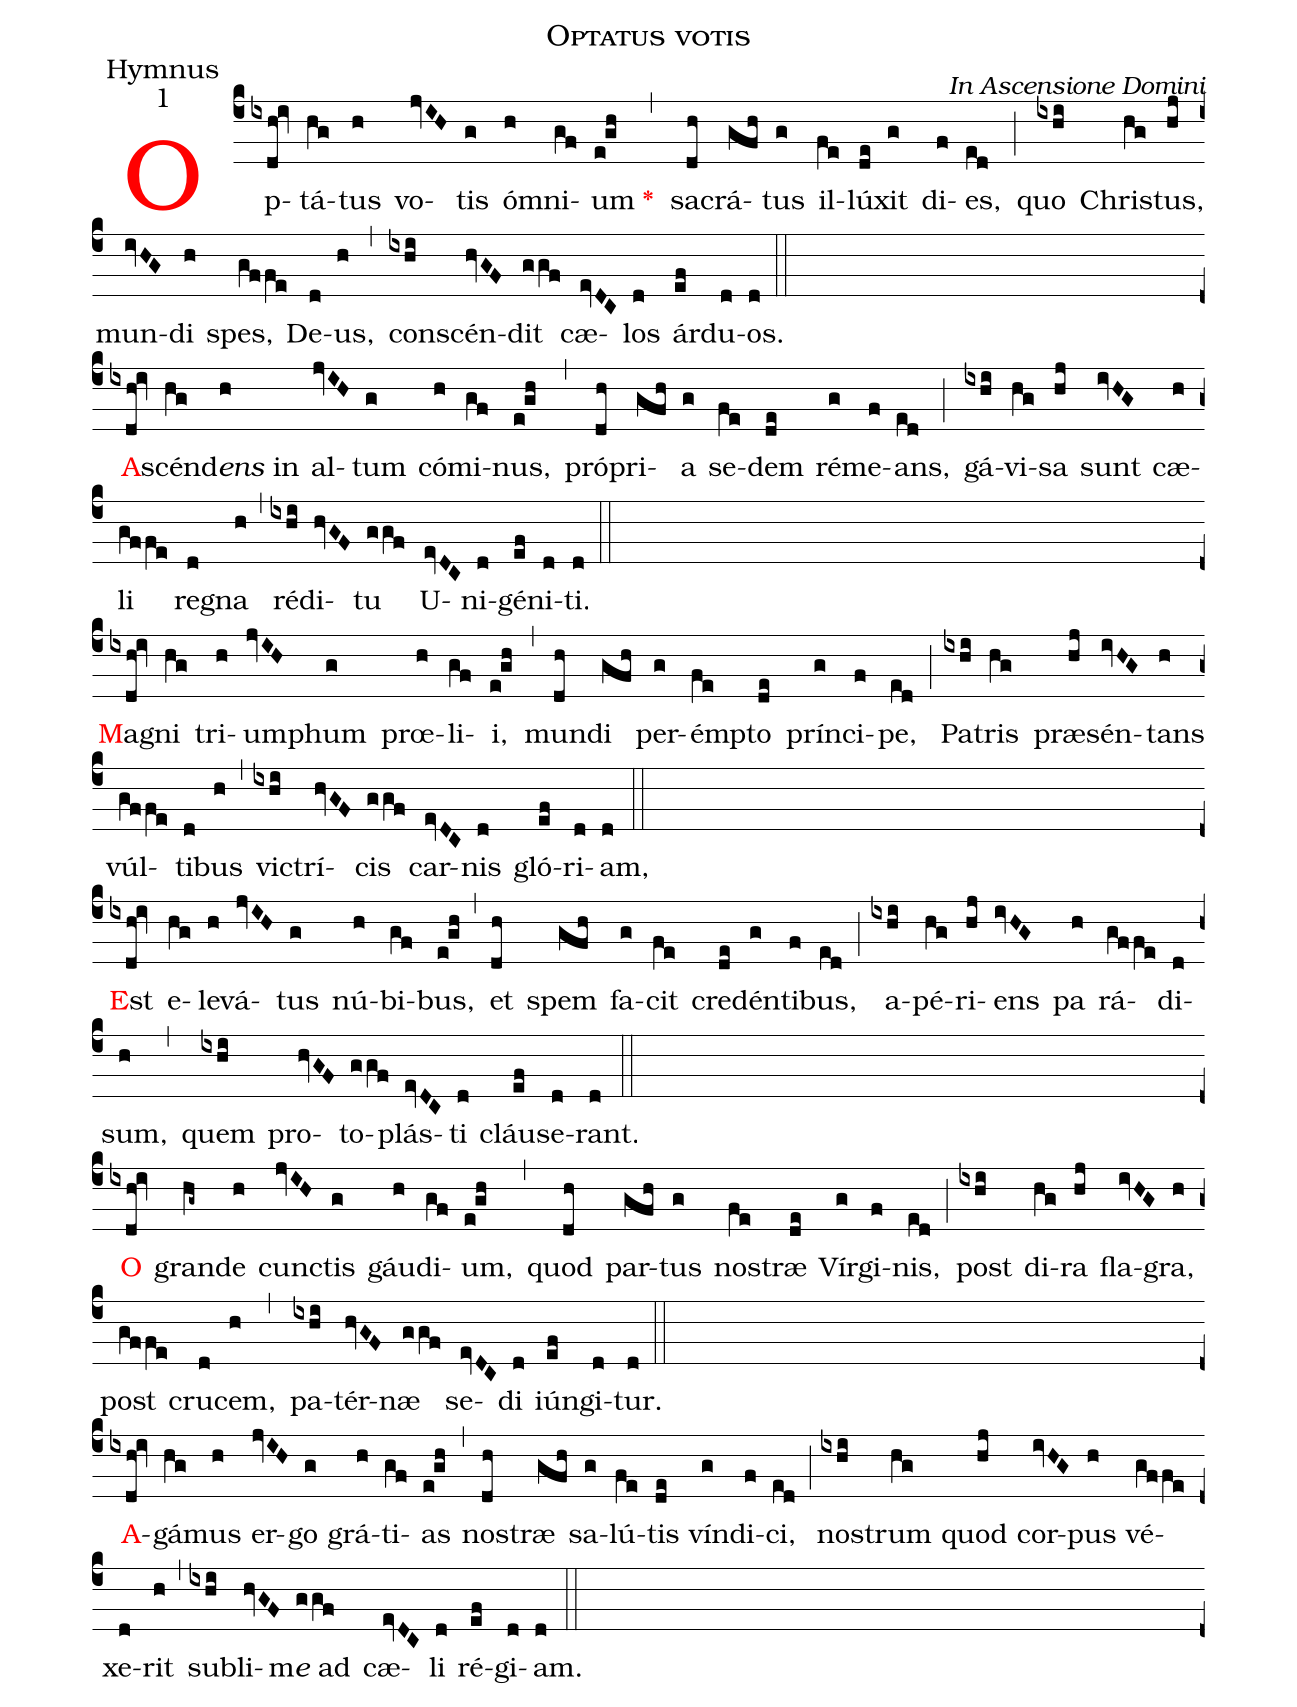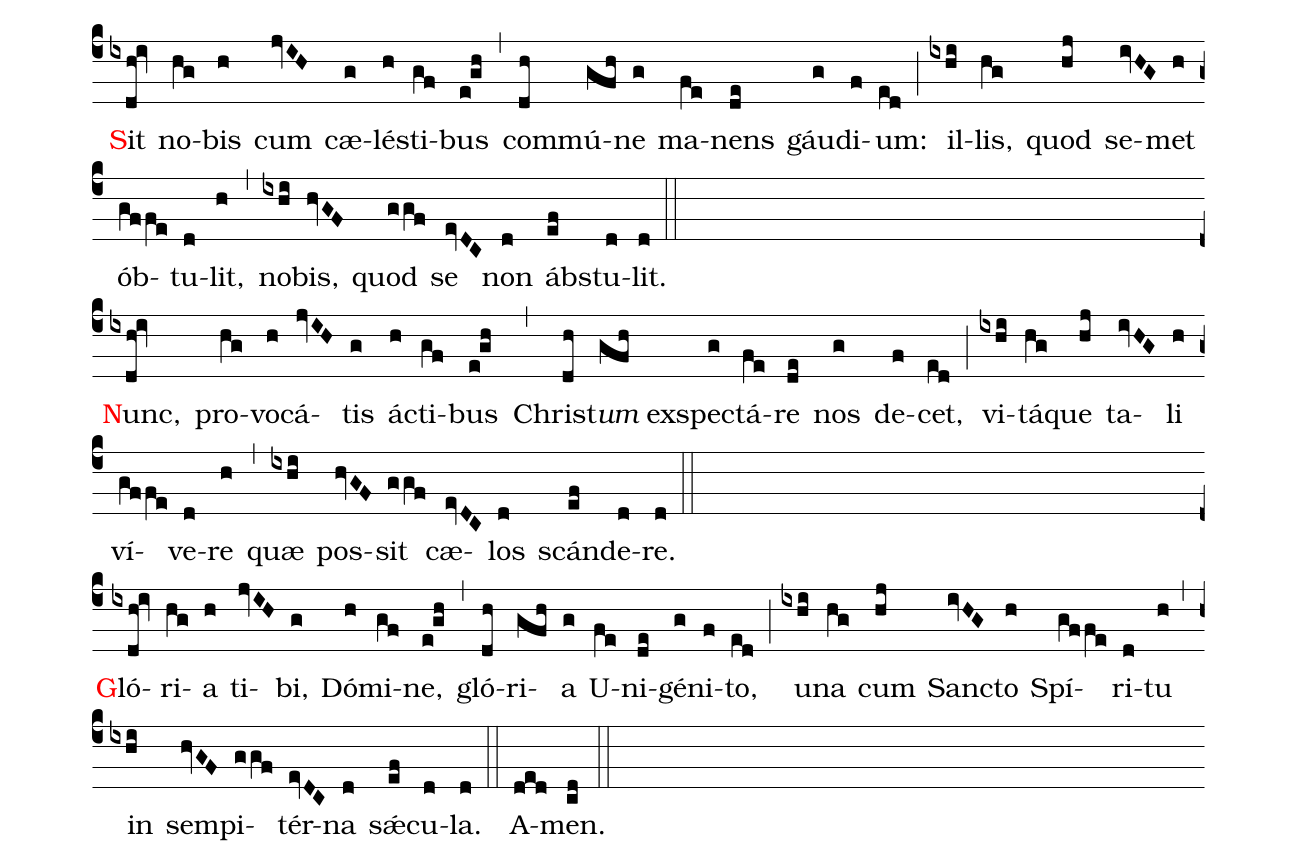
name:Optatus votis;
office-part:Hymnus;
mode:1;
commentary:In Ascensione Domini;
%%
<v>\textcolor{red}{O}</v>p(c4ixdh!iv)tá(hg)tus(h) vo(jvIH)tis(g) óm(h)ni(gf)um(e!gh) <v>\textcolor{red}{*}</v> (,)sa(dh)crá(gfh)tus(g) il(fe)lú(de)xit(g) di(f)es,(ed) (;) quo(ixhi) Chris(hg)tus,(hj) mun(ivHG)di(h) spes,(gffe)  De(d)us,(h) (,)
con(ixhi)scén(hvGF)dit(ggf) cæ(evDC)los(d) ár(ef)du(d)os.(d) (::) (Z)

<v>\textcolor{red}{A}</v>(ixdh!iv)scén(hg)d<i>ens</i> in(h) al(jvIH)tum(g) có(h)mi(gf)nus,(e!gh) (,) pró(dh)pri(gfh)a(g) se(fe)dem(de) ré(g)me(f)ans,(ed) (;)
gá(ixhi)vi(hg)sa(hj) sunt(ivHG) cæ(h)li(gffe) re(d)gna(h) (,) ré(ixhi)di(hvGF)tu(ggf) U(evDC)ni(d)gé(ef)ni(d)ti.(d) (::) (Z)

<v>\textcolor{red}{M}</v>a(ixdh!iv)gni(hg) tri(h)um(jvIH)phum(g) prœ(h)li(gf)i,(e!gh) (,) mun(dh)di(gfh) per(g)émp(fe)to(de) prín(g)ci(f)pe,(ed) (;)
Pa(ixhi)tris(hg) præ(hj)sén(ivHG)tans(h) vúl(gffe)ti(d)bus(h) (,) vic(ixhi)trí(hvGF)cis(ggf) car(evDC)nis(d) gló(ef)ri(d)am,(d) (::) (Z)

<v>\textcolor{red}{E}</v>st(ixdh!iv) e(hg)le(h)vá(jvIH)tus(g) nú(h)bi(gf)bus,(e!gh) (,)
et(dh) spem(gfh) fa(g)cit(fe) cre(de)dén(g)ti(f)bus,(ed) (;) a(ixhi)pé(hg)ri(hj)ens(ivHG) pa(h) rá(gffe)di(d)sum,(h) (,) quem(ixhi) pro(hvGF)to(ggf)plás(evDC)ti(d) cláu(ef)se(d)rant.(d) (::) (Z)

<v>\textcolor{red}{O}</v>(ixdh!iv) gran(hg~)de(h) cunc(jvIH)tis(g) gáu(h)di(gf)um,(e!gh) (,) quod(dh) par(gfh)tus(g) nos(fe)træ(de) Vír(g)gi(f)nis,(ed) (;) post(ixhi) di(hg)ra(hj) fla(ivHG)gra,(h) post(gffe) cru(d)cem,(h) (,) pa(ixhi)tér(hvGF)næ(ggf) se(evDC)di(d) iún(ef)gi(d)tur.(d) (::) (Z)


<v>\textcolor{red}{A}</v>(ixdh!iv)gá(hg)mus(h) er(jvIH)go(g) grá(h)ti(gf)as(e!gh) (,) nos(dh)træ(gfh) sa(g)lú(fe)tis(de) vín(g)di(f)ci,(ed) (;)
nos(ixhi)trum(hg) quod(hj) cor(ivHG)pus(h) vé(gffe)xe(d)rit(h) (,)
sub(ixhi)li(hvGF)m<i>e</i> ad(ggf) cæ(evDC)li(d) ré(ef)gi(d)am.(d) (::) (Z)


<v>\textcolor{red}{S}</v>it(ixdh!iv) no(hg)bis(h) cum(jvIH) cæ(g)lés(h)ti(gf)bus(e!gh) (,)
com(dh)mú(gfh)ne(g) ma(fe)nens(de) gáu(g)di(f)um:(ed) (;) il(ixhi)lis,(hg) quod(hj) se(ivHG)met(h) ób(gffe)tu(d)lit,(h) (,) no(ixhi)bis,(hvGF) quod(ggf) se(evDC) non(d) ábs(ef)tu(d)lit.(d) (::) (Z)


<v>\textcolor{red}{N}</v>unc,(ixdh!iv) pro(hg)vo(h)cá(jvIH)tis(g) ác(h)ti(gf)bus(e!gh) (,) Chris(dh)t<i>um</i> ex(gfh)spec(g)tá(fe)re(de) nos(g) de(f)cet,(ed) (;) vi(ixhi)tá(hg)que(hj) ta(ivHG)li(h) ví(gffe)ve(d)re(h) (,)
quæ(ixhi) pos(hvGF)sit(ggf) cæ(evDC)los(d) scán(ef)de(d)re.(d) (::) (Z)

<v>\textcolor{red}{G}</v>ló(ixdh!iv)ri(hg)a(h) ti(jvIH)bi,(g) Dó(h)mi(gf)ne,(e!gh) (,) gló(dh)ri(gfh)a(g) U(fe)ni(de)gé(g)ni(f)to,(ed) (;) u(ixhi)na(hg) cum(hj) Sanc(ivHG)to(h) Spí(gffe)ri(d)tu(h) (,)
in(ixhi) sem(hvGF)pi(ggf)tér(evDC)na(d) sǽ(ef)cu(d)la.(d) (::)  A(ded)men.(cd) (::)
